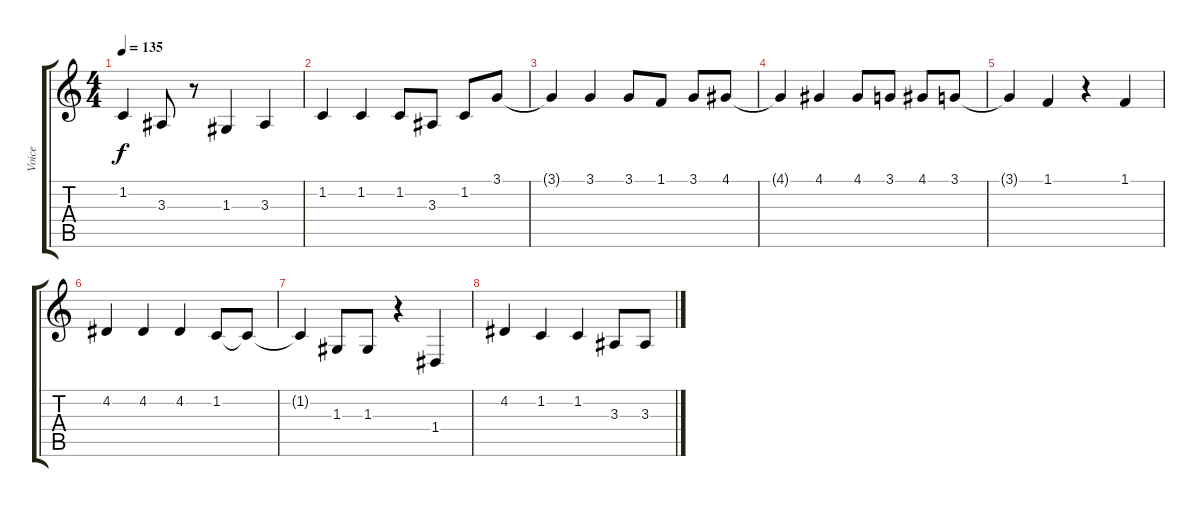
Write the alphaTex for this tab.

\track ("Voice" "Voice") {instrument violin}
\staff {score tabs}
\tuning (E4 B3 G3 D3 A2 E2) {hide}
\ts (4 4)
\tempo 135
\clef g2
\ks c
1.2.4{dy f} 3.3.8 r.8 1.3.4 3.3.4 |
1.2.4 1.2.4 1.2.8 3.3.8 1.2.8 3.1.8 |
3.1{t}.4 3.1.4 3.1.8 1.1.8 3.1.8 4.1.8 |
4.1{t}.4 4.1.4 4.1.8 3.1.8 4.1.8 3.1.8 |
3.1{t}.4 1.1.4 r.4 1.1.4 |
4.2.4 4.2.4 4.2.4 1.2.8 1.2{t}.8 |
1.2{t}.4 1.3.8 1.3.8 r.4 1.4.4 |
4.2.4 1.2.4 1.2.4 3.3.8 3.3.8
